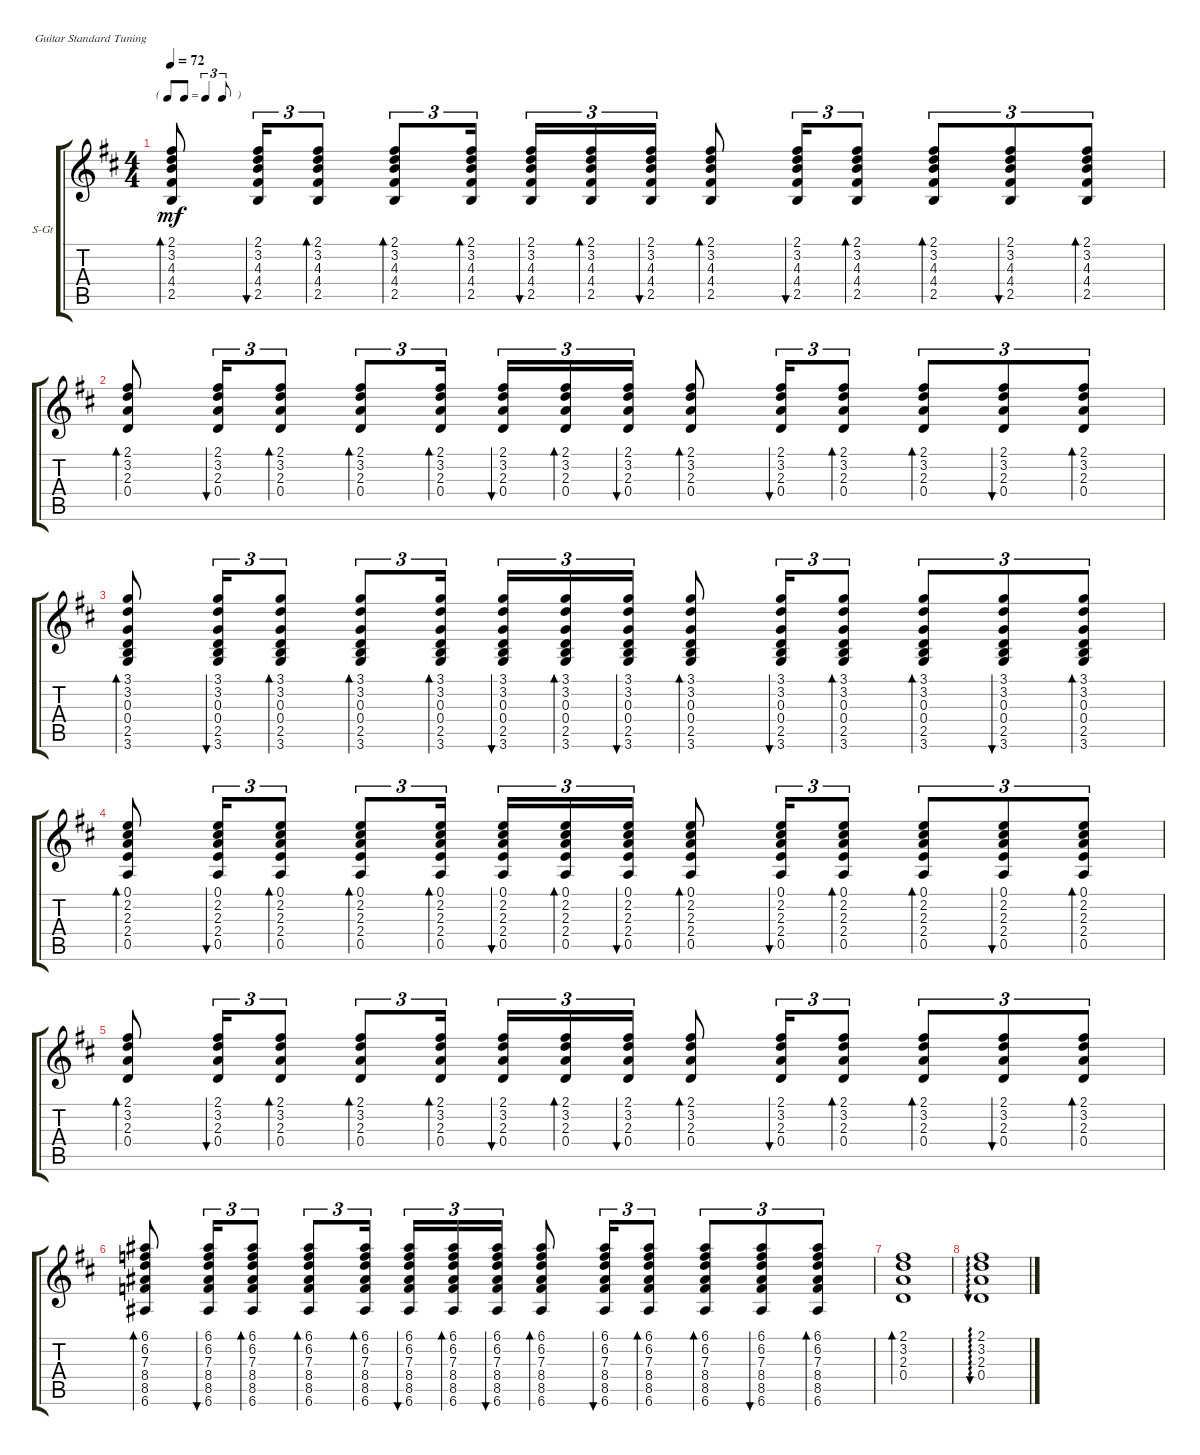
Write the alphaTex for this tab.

\defaultSystemsLayout 4
\bracketExtendMode groupsimilarinstruments
\firstSystemTrackNameOrientation horizontal
\otherSystemsTrackNameOrientation horizontal
\track ("Steel Guitar" "S-Gt") {instrument acousticguitarsteel}
\staff {score tabs}
\tuning (E4 B3 G3 D3 A2 E2)
\ts (4 4)
\tf triplet8th
\tempo 72
\clef g2
\ks d
(4.4 4.3 3.2 2.1 2.5).8{bd 30 dy mf} (4.4 4.3 3.2 2.1 2.5).16{tu (3 2) bu 30} (4.4 4.3 3.2 2.1 2.5).8{tu (3 2) bd 30} (4.4 4.3 3.2 2.1 2.5).8{tu (3 2) bd 30} (4.4 4.3 3.2 2.1 2.5).16{tu (3 2) bd 30} (4.4 4.3 3.2 2.1 2.5).16{tu (3 2) bu 30} (4.4 4.3 3.2 2.1 2.5).16{tu (3 2) bd 30} (4.4 4.3 3.2 2.1 2.5).16{tu (3 2) bu 30} (4.4 4.3 3.2 2.1 2.5).8{bd 30} (4.4 4.3 3.2 2.1 2.5).16{tu (3 2) bu 30} (4.4 4.3 3.2 2.1 2.5).8{tu (3 2) bd 30} (4.4 4.3 3.2 2.1 2.5).8{tu (3 2) bd 30} (4.4 4.3 3.2 2.1 2.5).8{tu (3 2) bu 30} (4.4 4.3 3.2 2.1 2.5).8{tu (3 2) bd 30} |
(0.4 2.3 3.2 2.1).8{bd 30} (0.4 2.3 3.2 2.1).16{tu (3 2) bu 30} (0.4 2.3 3.2 2.1).8{tu (3 2) bd 30} (0.4 2.3 3.2 2.1).8{tu (3 2) bd 30} (0.4 2.3 3.2 2.1).16{tu (3 2) bd 30} (0.4 2.3 3.2 2.1).16{tu (3 2) bu 30} (0.4 2.3 3.2 2.1).16{tu (3 2) bd 30} (0.4 2.3 3.2 2.1).16{tu (3 2) bu 30} (0.4 2.3 3.2 2.1).8{bd 30} (0.4 2.3 3.2 2.1).16{tu (3 2) bu 30} (0.4 2.3 3.2 2.1).8{tu (3 2) bd 30} (0.4 2.3 3.2 2.1).8{tu (3 2) bd 30} (0.4 2.3 3.2 2.1).8{tu (3 2) bu 30} (0.4 2.3 3.2 2.1).8{tu (3 2) bd 30} |
(0.4 0.3 3.2 3.1 2.5 3.6).8{bd 30} (0.4 0.3 3.2 3.1 2.5 3.6).16{tu (3 2) bu 30} (0.4 0.3 3.2 3.1 2.5 3.6).8{tu (3 2) bd 30} (0.4 0.3 3.2 3.1 2.5 3.6).8{tu (3 2) bd 30} (0.4 0.3 3.2 3.1 2.5 3.6).16{tu (3 2) bd 30} (0.4 0.3 3.2 3.1 2.5 3.6).16{tu (3 2) bu 30} (0.4 0.3 3.2 3.1 2.5 3.6).16{tu (3 2) bd 30} (0.4 0.3 3.2 3.1 2.5 3.6).16{tu (3 2) bu 30} (0.4 0.3 3.2 3.1 2.5 3.6).8{bd 30} (0.4 0.3 3.2 3.1 2.5 3.6).16{tu (3 2) bu 30} (0.4 0.3 3.2 3.1 2.5 3.6).8{tu (3 2) bd 30} (0.4 0.3 3.2 3.1 2.5 3.6).8{tu (3 2) bd 30} (0.4 0.3 3.2 3.1 2.5 3.6).8{tu (3 2) bu 30} (0.4 0.3 3.2 3.1 2.5 3.6).8{tu (3 2) bd 30} |
(2.4 2.3 2.2 0.1 0.5).8{bd 30} (2.4 2.3 2.2 0.1 0.5).16{tu (3 2) bu 30} (2.4 2.3 2.2 0.1 0.5).8{tu (3 2) bd 30} (2.4 2.3 2.2 0.1 0.5).8{tu (3 2) bd 30} (2.4 2.3 2.2 0.1 0.5).16{tu (3 2) bd 30} (2.4 2.3 2.2 0.1 0.5).16{tu (3 2) bu 30} (2.4 2.3 2.2 0.1 0.5).16{tu (3 2) bd 30} (2.4 2.3 2.2 0.1 0.5).16{tu (3 2) bu 30} (2.4 2.3 2.2 0.1 0.5).8{bd 30} (2.4 2.3 2.2 0.1 0.5).16{tu (3 2) bu 30} (2.4 2.3 2.2 0.1 0.5).8{tu (3 2) bd 30} (2.4 2.3 2.2 0.1 0.5).8{tu (3 2) bd 30} (2.4 2.3 2.2 0.1 0.5).8{tu (3 2) bu 30} (2.4 2.3 2.2 0.1 0.5).8{tu (3 2) bd 30} |
(0.4 2.3 3.2 2.1).8{bd 30} (0.4 2.3 3.2 2.1).16{tu (3 2) bu 30} (0.4 2.3 3.2 2.1).8{tu (3 2) bd 30} (0.4 2.3 3.2 2.1).8{tu (3 2) bd 30} (0.4 2.3 3.2 2.1).16{tu (3 2) bd 30} (0.4 2.3 3.2 2.1).16{tu (3 2) bu 30} (0.4 2.3 3.2 2.1).16{tu (3 2) bd 30} (0.4 2.3 3.2 2.1).16{tu (3 2) bu 30} (0.4 2.3 3.2 2.1).8{bd 30} (0.4 2.3 3.2 2.1).16{tu (3 2) bu 30} (0.4 2.3 3.2 2.1).8{tu (3 2) bd 30} (0.4 2.3 3.2 2.1).8{tu (3 2) bd 30} (0.4 2.3 3.2 2.1).8{tu (3 2) bu 30} (0.4 2.3 3.2 2.1).8{tu (3 2) bd 30} |
(8.4 7.3 6.2 6.1 8.5 6.6).8{bd 30} (8.4 7.3 6.2 6.1 8.5 6.6).16{tu (3 2) bu 30} (8.4 7.3 6.2 6.1 8.5 6.6).8{tu (3 2) bd 30} (8.4 7.3 6.2 6.1 8.5 6.6).8{tu (3 2) bd 30} (8.4 7.3 6.2 6.1 8.5 6.6).16{tu (3 2) bd 30} (8.4 7.3 6.2 6.1 8.5 6.6).16{tu (3 2) bu 30} (8.4 7.3 6.2 6.1 8.5 6.6).16{tu (3 2) bd 30} (8.4 7.3 6.2 6.1 8.5 6.6).16{tu (3 2) bu 30} (8.4 7.3 6.2 6.1 8.5 6.6).8{bd 30} (8.4 7.3 6.2 6.1 8.5 6.6).16{tu (3 2) bu 30} (8.4 7.3 6.2 6.1 8.5 6.6).8{tu (3 2) bd 30} (8.4 7.3 6.2 6.1 8.5 6.6).8{tu (3 2) bd 30} (8.4 7.3 6.2 6.1 8.5 6.6).8{tu (3 2) bu 30} (8.4 7.3 6.2 6.1 8.5 6.6).8{tu (3 2) bd 30} |
(0.4 2.3 3.2 2.1).1{bd 30} |
(0.4 2.3 3.2 2.1).1{au 30}
